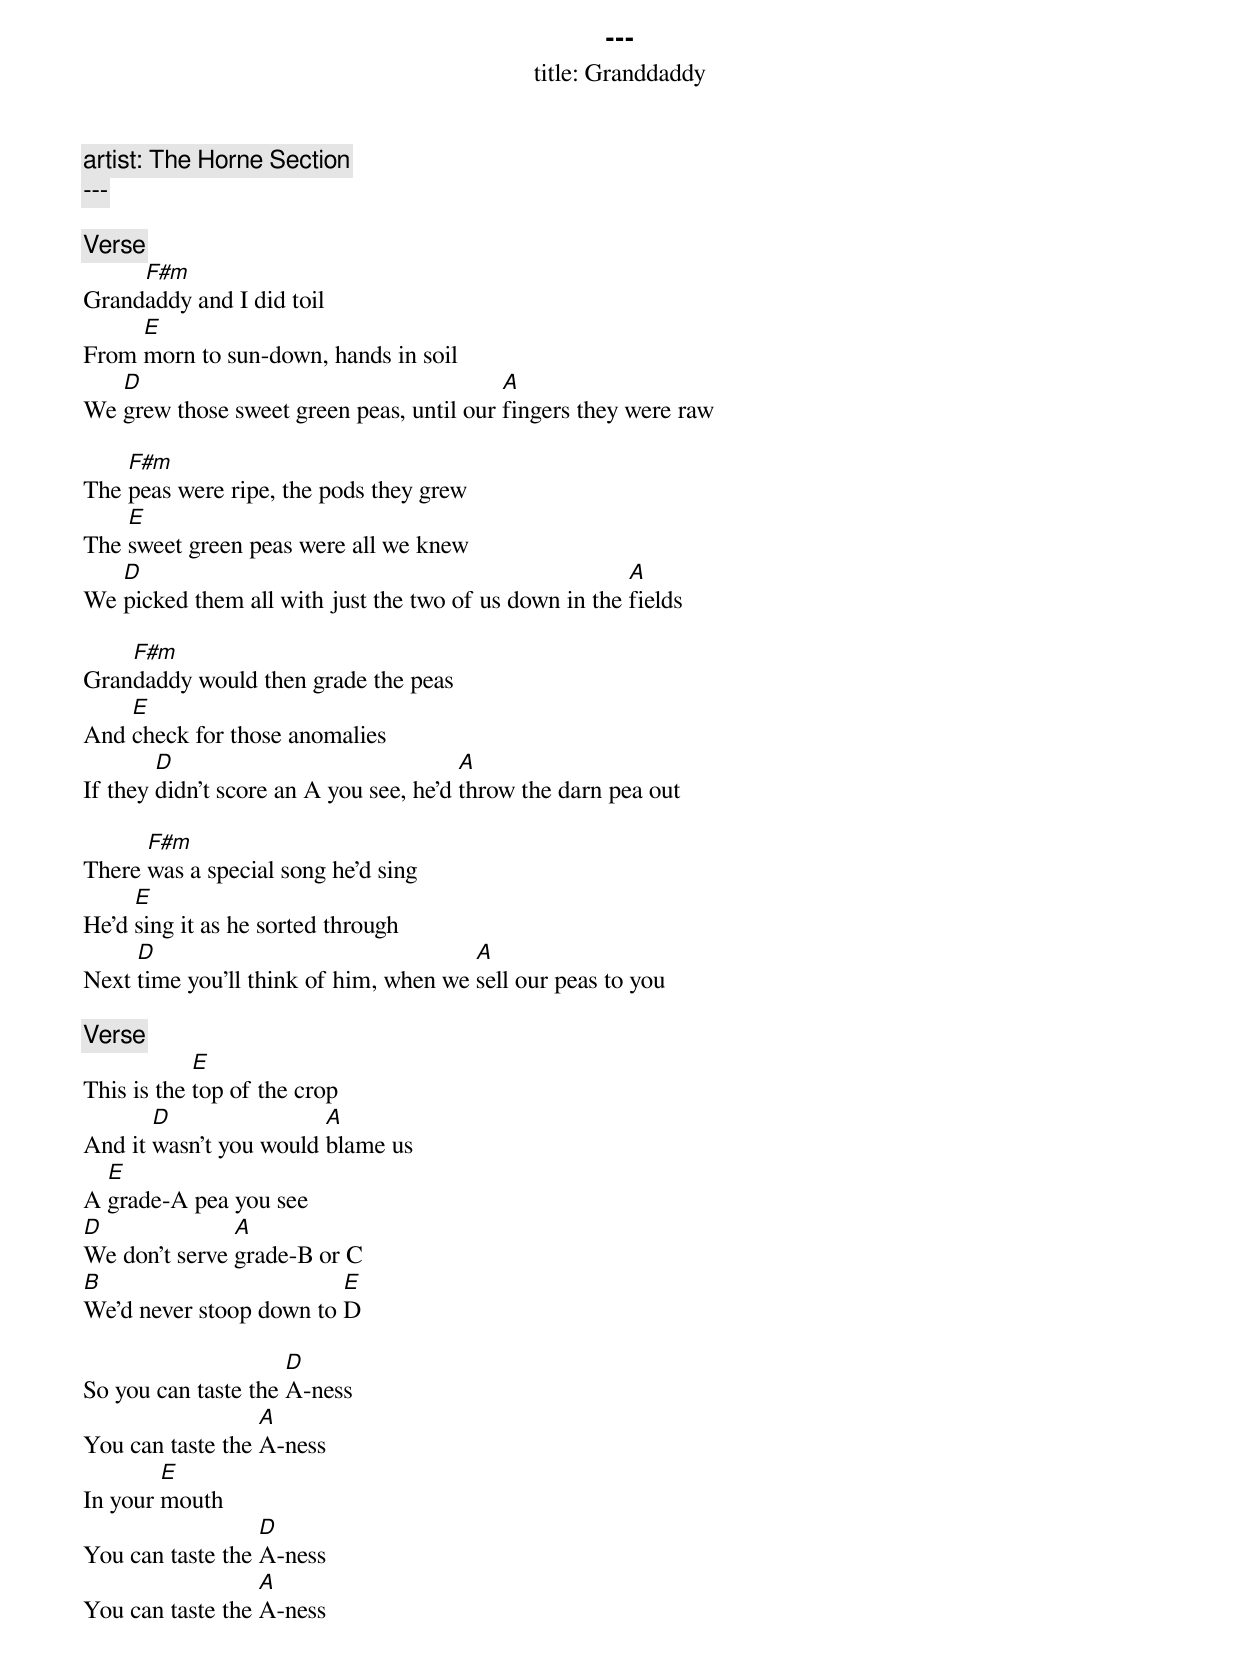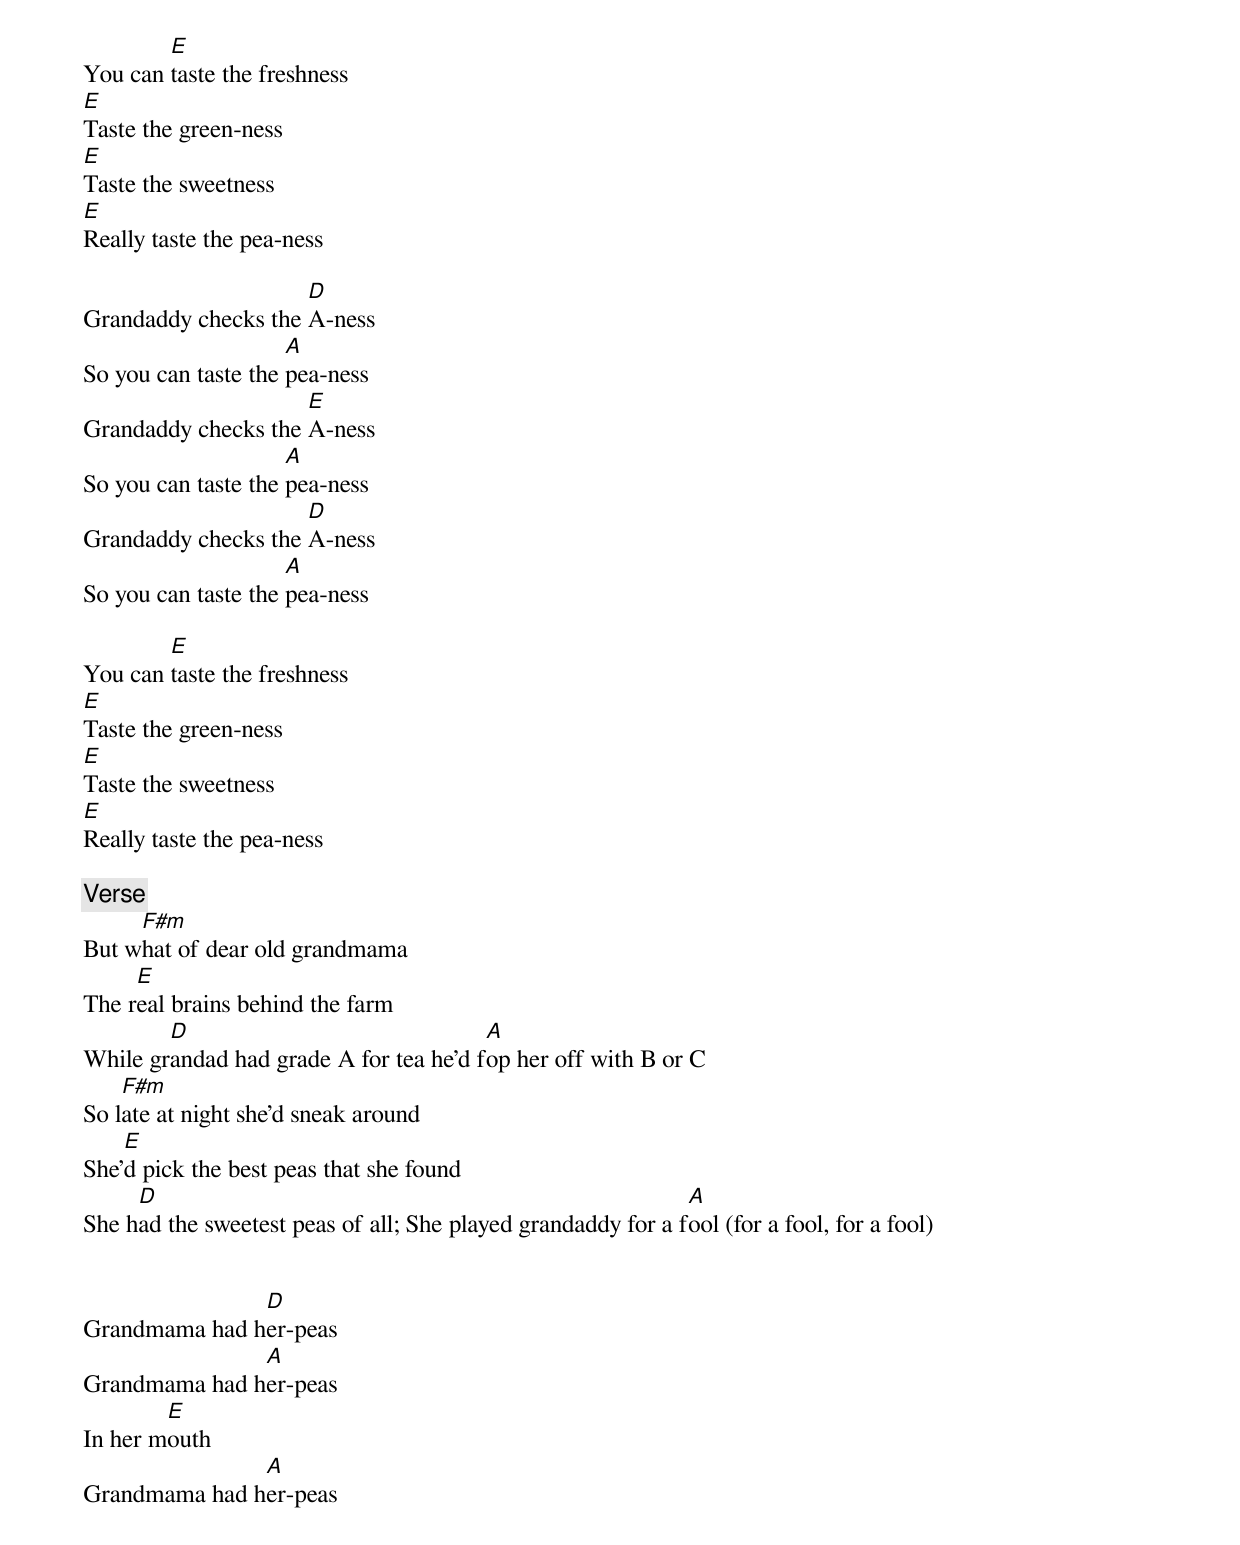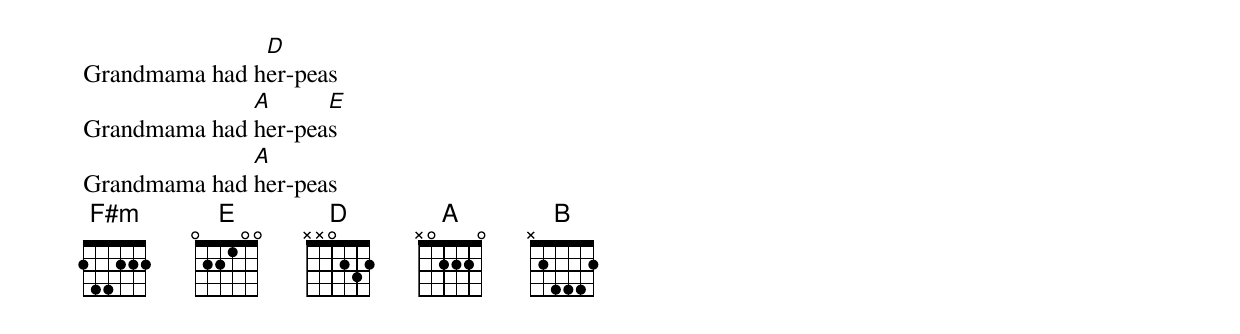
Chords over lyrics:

---
title: Granddaddy
artist: The Horne Section
---

[Verse]
     F#m
Grandaddy and I did toil
     E
From morn to sun-down, hands in soil
   D                                      A
We grew those sweet green peas, until our fingers they were raw

    F#m
The peas were ripe, the pods they grew
    E
The sweet green peas were all we knew
   D                                                   A
We picked them all with just the two of us down in the fields

    F#m
Grandaddy would then grade the peas
    E
And check for those anomalies
        D                               A
If they didn't score an A you see, he'd throw the darn pea out

      F#m
There was a special song he'd sing
     E
He'd sing it as he sorted through
     D                                 A
Next time you'll think of him, when we sell our peas to you

[Verse]
            E
This is the top of the crop
       D                A
And it wasn't you would blame us
  E
A grade-A pea you see
D              A
We don't serve grade-B or C
B                        E
We'd never stoop down to D

                     D
So you can taste the A-ness
                  A
You can taste the A-ness
        E
In your mouth
                  D
You can taste the A-ness
                  A
You can taste the A-ness

        E
You can taste the freshness
E
Taste the green-ness
E
Taste the sweetness
E
Really taste the pea-ness

                     D
Grandaddy checks the A-ness
                     A
So you can taste the pea-ness
                     E
Grandaddy checks the A-ness
                     A
So you can taste the pea-ness
                     D
Grandaddy checks the A-ness
                     A
So you can taste the pea-ness

        E
You can taste the freshness
E
Taste the green-ness
E
Taste the sweetness
E
Really taste the pea-ness

[Verse]
     F#m
But what of dear old grandmama
     E
The real brains behind the farm
        D                               A
While grandad had grade A for tea he’d fop her off with B or C
    F#m
So late at night she’d sneak around
    E
She’d pick the best peas that she found
     D                                                        A
She had the sweetest peas of all; She played grandaddy for a fool (for a fool, for a fool)


               D
Grandmama had her-peas
               A
Grandmama had her-peas
        E
In her mouth
               A
Grandmama had her-peas

               D
Grandmama had her-peas
              A      E
Grandmama had her-peas
              A
Grandmama had her-peas
